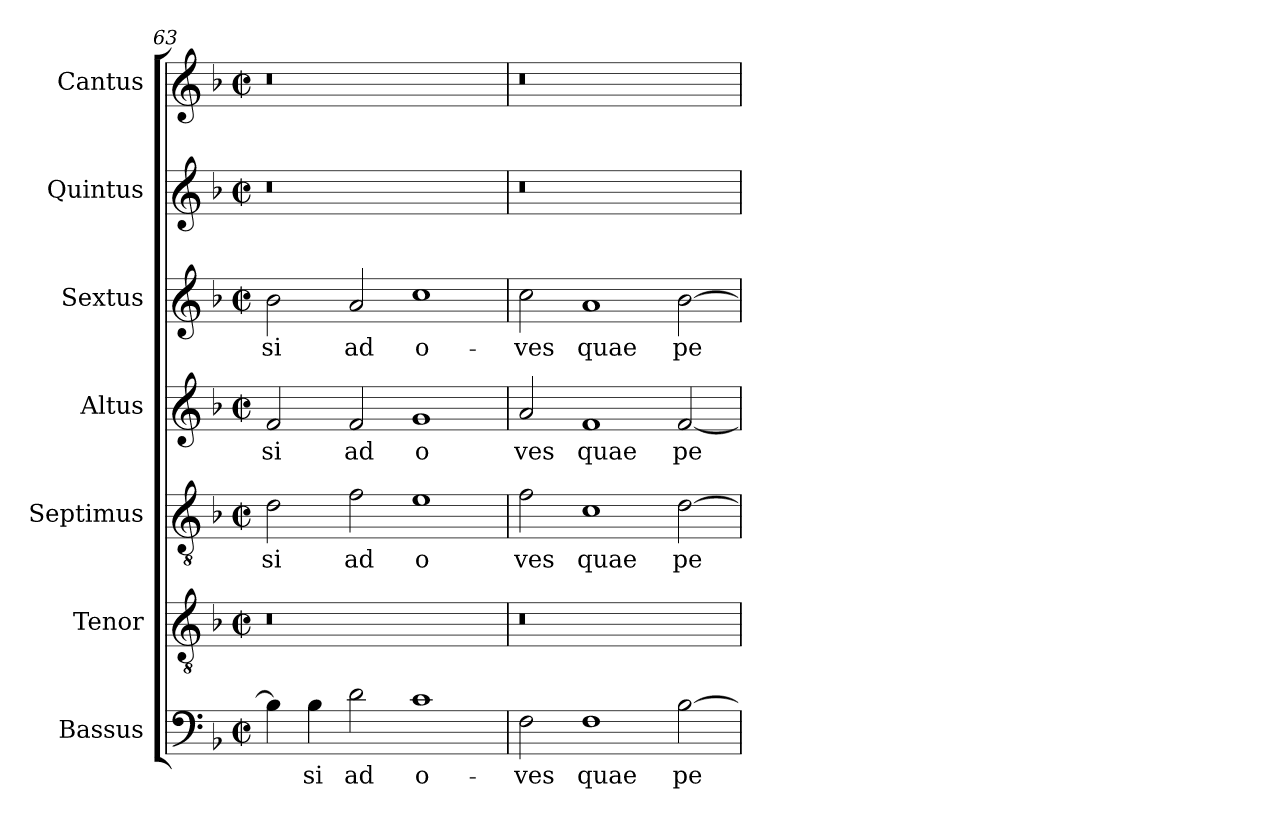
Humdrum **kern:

**kern	**text	**kern	**kern	**text	**kern	**text	**kern	**text	**kern	**kern
*part7	*part7	*part6	*part5	*part5	*part4	*part4	*part3	*part3	*part2	*part1
*staff7	*staff7	*staff6	*staff5	*staff5	*staff4	*staff4	*staff3	*staff3	*staff2	*staff1
*I"Bassus	*	*I"Tenor	*I"Septimus	*	*I"Altus	*	*I"Sextus	*	*I"Quintus	*I"Cantus
*clefF4	*	*clefGv2	*clefGv2	*	*clefG2	*	*clefG2	*	*clefG2	*clefG2
*k[b-]	*	*k[b-]	*k[b-]	*	*k[b-]	*	*k[b-]	*	*k[b-]	*k[b-]
*F:	*	*F:	*F:	*	*F:	*	*F:	*	*F:	*F:
*M2/2	*	*M2/2	*M2/2	*	*M2/2	*	*M2/2	*	*M2/2	*M2/2
*met(c|)	*	*met(c|)	*met(c|)	*	*met(c|)	*	*met(c|)	*	*met(c|)	*met(c|)
=63	=63	=63	=63	=63	=63	=63	=63	=63	=63	=63
!	!	!	!	!LO:LY:b:cj	!	!LO:LY:b:cj	!	!LO:LY:b:cj	!	!
4B-\]	.	0r	2d\	si	2f/	si	2b-\	-si	0r	0r
!	!LO:LY:b:cj	!	!	!	!	!	!	!	!	!
4B-\	-si	.	.	.	.	.	.	.	.	.
!	!LO:LY:b:cj	!	!	!LO:LY:b:cj	!	!LO:LY:b:cj	!	!LO:LY:b:cj	!	!
2d\	ad	.	2f\	ad	2f/	ad	2a/	ad	.	.
!	!LO:LY:b:cj	!	!	!LO:LY:b:cj	!	!LO:LY:b:cj	!	!LO:LY:b:cj	!	!
1c	o-	.	1e	o	1g	o	1cc	o-	.	.
=64	=64	=64	=64	=64	=64	=64	=64	=64	=64	=64
!	!LO:LY:b:cj	!	!	!LO:LY:b:cj	!	!LO:LY:b:cj	!	!LO:LY:b:cj	!	!
2F\	-ves	0r	2f\	ves	2a/	ves	2cc\	-ves	0r	0r
!	!LO:LY:b:cj	!	!	!LO:LY:b:cj	!	!LO:LY:b:cj	!	!LO:LY:b:cj	!	!
1F	quae	.	1c	quae	1f	quae	1a	quae	.	.
!	!LO:LY:b:cj	!	!	!LO:LY:b:cj	!	!LO:LY:b:cj	!	!LO:LY:b:cj	!	!
[>2B-\	pe-	.	[>2d\	pe	[<2f/	pe	[>2b-\	pe-	.	.
=	=	=	=	=	=	=	=	=	=	=
*-	*-	*-	*-	*-	*-	*-	*-	*-	*-	*-
